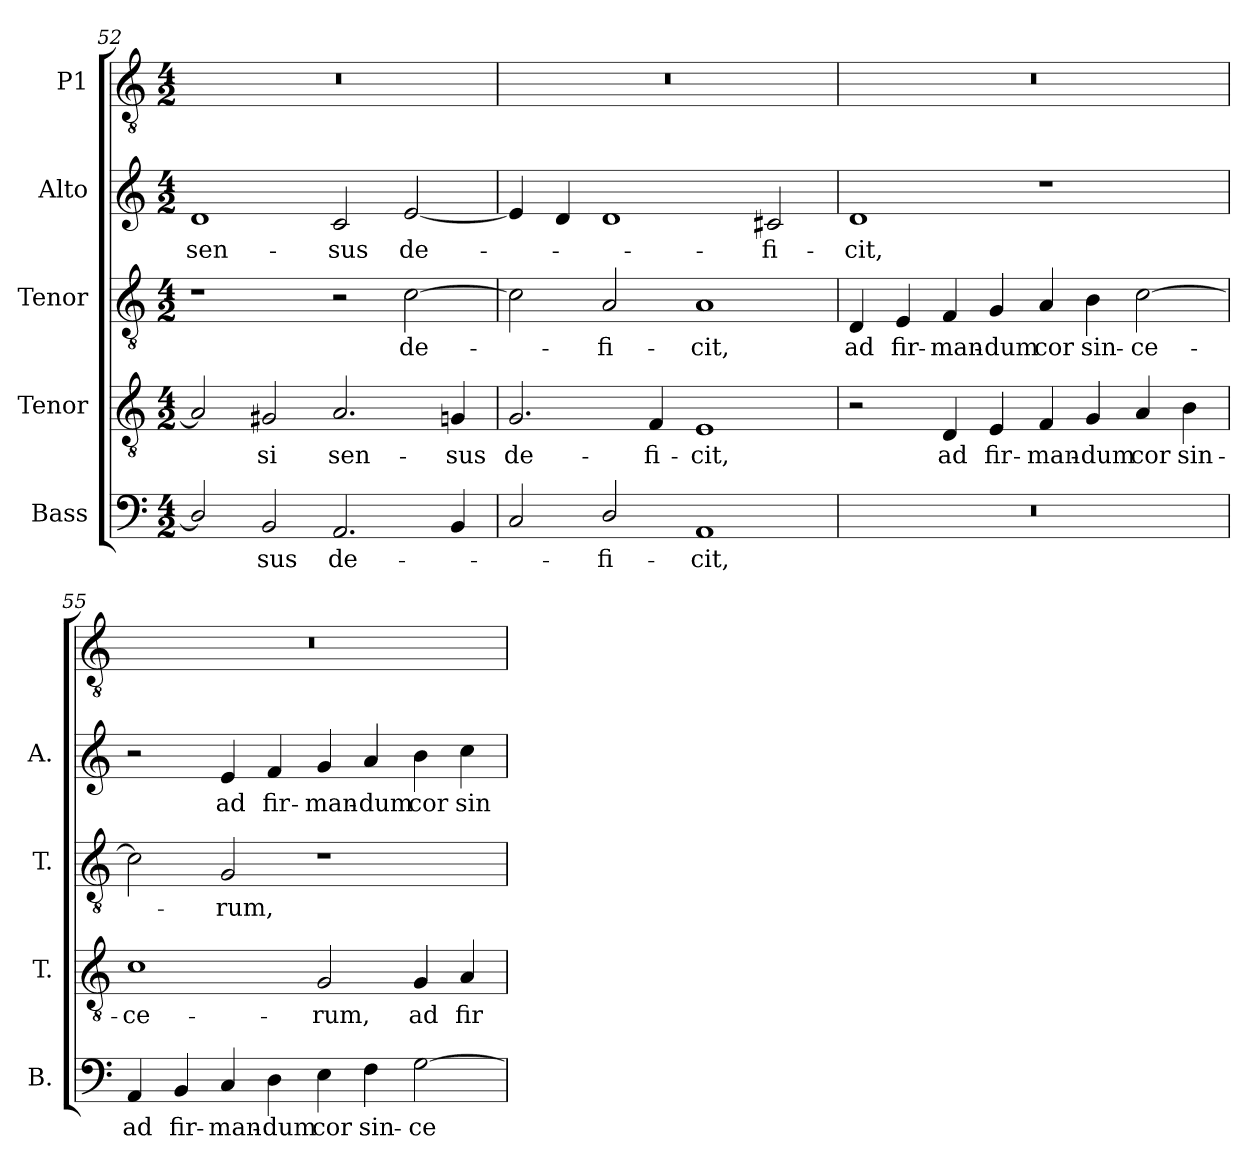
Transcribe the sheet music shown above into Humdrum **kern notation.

**kern	**text	**kern	**text	**kern	**text	**kern	**text	**kern
*part5	*part5	*part4	*part4	*part3	*part3	*part2	*part2	*part1
*staff5	*staff5	*staff4	*staff4	*staff3	*staff3	*staff2	*staff2	*staff1
*I"Bass	*	*I"Tenor	*	*I"Tenor	*	*I"Alto	*	*I"P1
*I'B.	*	*I'T.	*	*I'T.	*	*I'A.	*	*
*clefF4	*	*clefGv2	*	*clefGv2	*	*clefG2	*	*clefGv2
*	*	*ITrd7c12	*	*ITrd7c12	*	*	*	*ITrd7c12
*k[]	*	*k[]	*	*k[]	*	*k[]	*	*k[]
*C:	*	*C:	*	*C:	*	*C:	*	*C:
*M4/2	*	*M4/2	*	*M4/2	*	*M4/2	*	*M4/2
=52	=52	=52	=52	=52	=52	=52	=52	=52
!	!	!	!	!	!	!	!LO:LY:b:color=#000000	!LO:N:vis=1
2Di/]	.	2AAi/]	.	1r	.	1di	sen-	0r
!	!LO:LY:b:color=#000000	!	!	!	!	!	!	!
!	!	!	!LO:LY:b:color=#000000	!	!	!	!	!
2BBi/	-sus	2GG#Xi/	si	.	.	.	.	.
!	!LO:LY:b:color=#000000	!	!	!	!	!	!	!
!	!	!	!LO:LY:b:color=#000000	!	!	!	!	!
!	!	!	!	!	!	!	!LO:LY:b:color=#000000	!
2.AAi/	de-	2.AAi/	sen-	2r	.	2ci/	-sus	.
!	!	!	!	!	!LO:LY:b:color=#000000	!	!	!
!	!	!	!	!	!	!	!LO:LY:b:color=#000000	!
.	.	.	.	[2Ci\	de-	[2ei/	de-	.
!	!	!	!LO:LY:b:color=#000000	!	!	!	!	!
4BBi/	.	4GGni/	-sus	.	.	.	.	.
!!LO:LB:g=z
=53	=53	=53	=53	=53	=53	=53	=53	=53
!	!	!	!LO:LY:b:color=#000000	!	!	!	!	!LO:N:vis=1
2Ci/	.	2.GGi/	de-	2Ci\]	.	4ei/]	.	0r
.	.	.	.	.	.	4di/	.	.
!	!LO:LY:b:color=#000000	!	!	!	!	!	!	!
!	!	!	!	!	!LO:LY:b:color=#000000	!	!	!
2Di/	-fi-	.	.	2AAi/	-fi-	1di	.	.
!	!	!	!LO:LY:b:color=#000000	!	!	!	!	!
.	.	4FFi/	-fi-	.	.	.	.	.
!	!LO:LY:b:color=#000000	!	!	!	!	!	!	!
!	!	!	!LO:LY:b:color=#000000	!	!	!	!	!
!	!	!	!	!	!LO:LY:b:color=#000000	!	!	!
1AAi	-cit,	1EEi	-cit,	1AAi	-cit,	.	.	.
!	!	!	!	!	!	!	!LO:LY:b:color=#000000	!
.	.	.	.	.	.	2c#Xi/	-fi-	.
=54	=54	=54	=54	=54	=54	=54	=54	=54
!LO:N:vis=1	!	!	!	!	!	!	!	!
!	!	!	!	!	!LO:LY:b:color=#000000	!	!	!
!	!	!	!	!	!	!	!LO:LY:b:color=#000000	!LO:N:vis=1
0r	.	2r	.	4DDi/	ad	1di	-cit,	0r
!	!	!	!	!	!LO:LY:b:color=#000000	!	!	!
.	.	.	.	4EEi/	fir-	.	.	.
!	!	!	!LO:LY:b:color=#000000	!	!	!	!	!
!	!	!	!	!	!LO:LY:b:color=#000000	!	!	!
.	.	4DDi/	ad	4FFi/	-man-	.	.	.
!	!	!	!LO:LY:b:color=#000000	!	!	!	!	!
!	!	!	!	!	!LO:LY:b:color=#000000	!	!	!
.	.	4EEi/	fir-	4GGi/	-dum	.	.	.
!	!	!	!LO:LY:b:color=#000000	!	!	!	!	!
!	!	!	!	!	!LO:LY:b:color=#000000	!	!	!
.	.	4FFi/	-man-	4AAi/	cor	1r	.	.
!	!	!	!LO:LY:b:color=#000000	!	!	!	!	!
!	!	!	!	!	!LO:LY:b:color=#000000	!	!	!
.	.	4GGi/	-dum	4BBi\	sin-	.	.	.
!	!	!	!LO:LY:b:color=#000000	!	!	!	!	!
!	!	!	!	!	!LO:LY:b:color=#000000	!	!	!
.	.	4AAi/	cor	[2Ci\	-ce-	.	.	.
!	!	!	!LO:LY:b:color=#000000	!	!	!	!	!
.	.	4BBi\	sin-	.	.	.	.	.
=55	=55	=55	=55	=55	=55	=55	=55	=55
!	!LO:LY:b:color=#000000	!	!	!	!	!	!	!
!	!	!	!LO:LY:b:color=#000000	!	!	!	!	!LO:N:vis=1
4AAi/	ad	1Ci	-ce-	2Ci\]	.	2r	.	0r
!	!LO:LY:b:color=#000000	!	!	!	!	!	!	!
4BBi/	fir-	.	.	.	.	.	.	.
!	!LO:LY:b:color=#000000	!	!	!	!	!	!	!
!	!	!	!	!	!LO:LY:b:color=#000000	!	!	!
!	!	!	!	!	!	!	!LO:LY:b:color=#000000	!
4Ci/	-man-	.	.	2GGi/	-rum,	4ei/	ad	.
!	!LO:LY:b:color=#000000	!	!	!	!	!	!	!
!	!	!	!	!	!	!	!LO:LY:b:color=#000000	!
4Di\	-dum	.	.	.	.	4fi/	fir-	.
!	!LO:LY:b:color=#000000	!	!	!	!	!	!	!
!	!	!	!LO:LY:b:color=#000000	!	!	!	!	!
!	!	!	!	!	!	!	!LO:LY:b:color=#000000	!
4Ei\	cor	2GGi/	-rum,	1r	.	4gi/	-man-	.
!	!LO:LY:b:color=#000000	!	!	!	!	!	!	!
!	!	!	!	!	!	!	!LO:LY:b:color=#000000	!
4Fi\	sin-	.	.	.	.	4ai/	-dum	.
!	!LO:LY:b:color=#000000	!	!	!	!	!	!	!
!	!	!	!LO:LY:b:color=#000000	!	!	!	!	!
!	!	!	!	!	!	!	!LO:LY:b:color=#000000	!
[2Gi\	-ce-	4GGi/	ad	.	.	4bi\	cor	.
!	!	!	!LO:LY:b:color=#000000	!	!	!	!	!
!	!	!	!	!	!	!	!LO:LY:b:color=#000000	!
.	.	4AAi/	fir-	.	.	4cci\	sin-	.
=	=	=	=	=	=	=	=	=
*-	*-	*-	*-	*-	*-	*-	*-	*-
